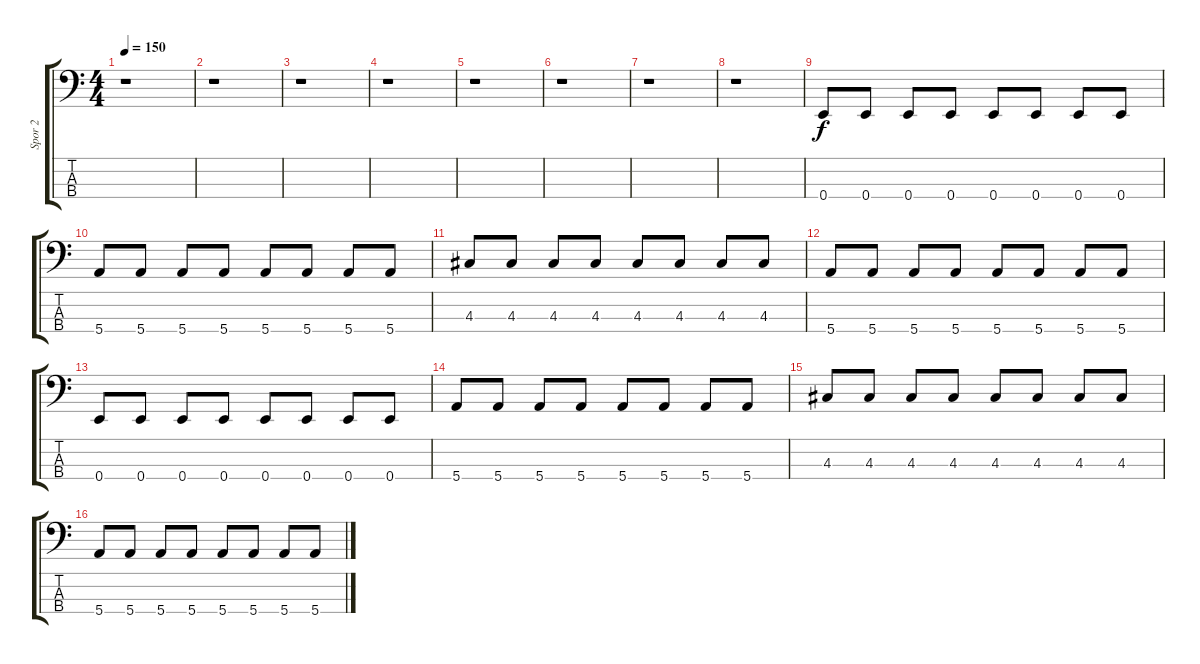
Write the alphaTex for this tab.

\track ("Spor 2" "Spor 2") {instrument electricbassfinger}
\staff {score tabs}
\tuning (G2 D2 A1 E1) {hide}
\ts (4 4)
\tempo 150
\clef f4
\ks c
r.1{dy f} |
r.1 |
r.1 |
r.1 |
r.1 |
r.1 |
r.1 |
r.1 |
0.4.8 0.4.8 0.4.8 0.4.8 0.4.8 0.4.8 0.4.8 0.4.8 |
5.4.8 5.4.8 5.4.8 5.4.8 5.4.8 5.4.8 5.4.8 5.4.8 |
4.3.8 4.3.8 4.3.8 4.3.8 4.3.8 4.3.8 4.3.8 4.3.8 |
5.4.8 5.4.8 5.4.8 5.4.8 5.4.8 5.4.8 5.4.8 5.4.8 |
0.4.8 0.4.8 0.4.8 0.4.8 0.4.8 0.4.8 0.4.8 0.4.8 |
5.4.8 5.4.8 5.4.8 5.4.8 5.4.8 5.4.8 5.4.8 5.4.8 |
4.3.8 4.3.8 4.3.8 4.3.8 4.3.8 4.3.8 4.3.8 4.3.8 |
5.4.8 5.4.8 5.4.8 5.4.8 5.4.8 5.4.8 5.4.8 5.4.8
